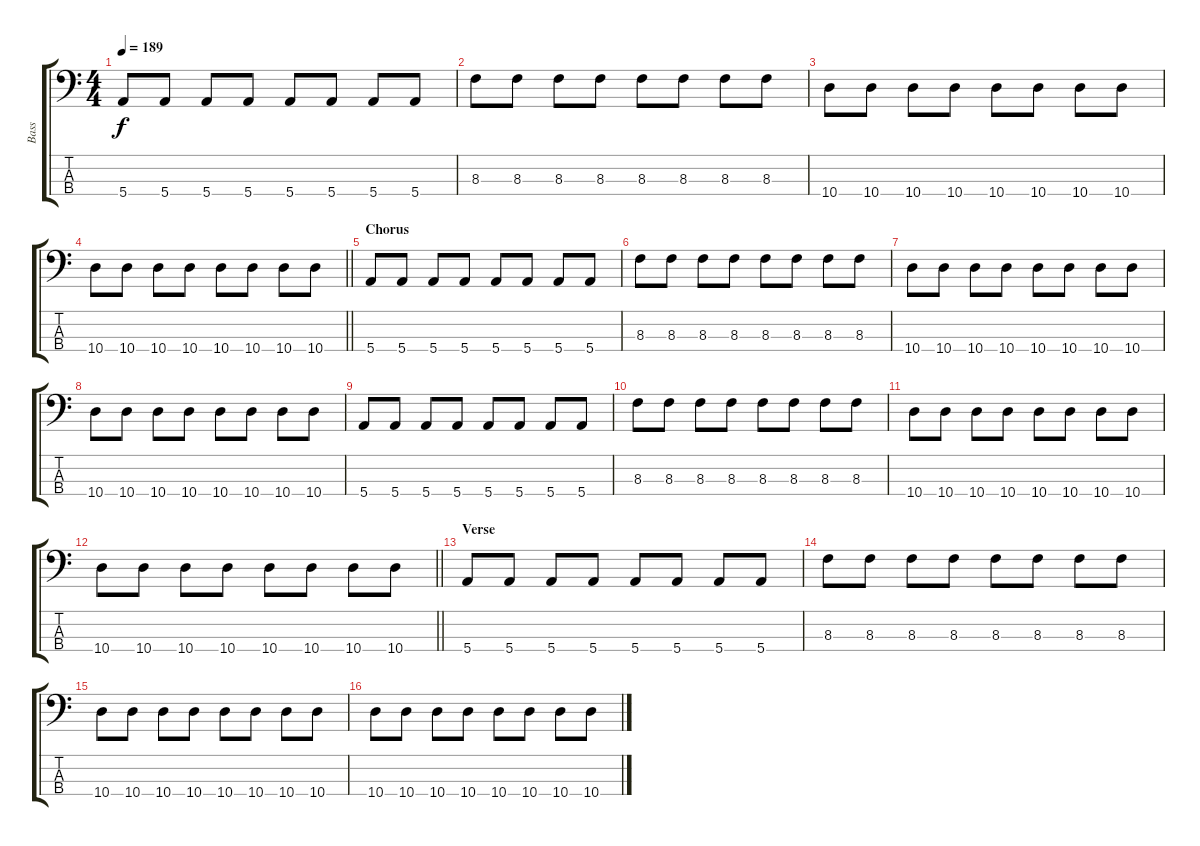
\track ("Bass" "Bass") {instrument electricbassfinger}
\staff {score tabs}
\tuning (G2 D2 A1 E1) {hide}
\ts (4 4)
\tempo 189
\clef f4
\ks c
5.4.8{dy f} 5.4.8 5.4.8 5.4.8 5.4.8 5.4.8 5.4.8 5.4.8 |
8.3.8 8.3.8 8.3.8 8.3.8 8.3.8 8.3.8 8.3.8 8.3.8 |
10.4.8 10.4.8 10.4.8 10.4.8 10.4.8 10.4.8 10.4.8 10.4.8 |
\barLineRight lightlight
10.4.8 10.4.8 10.4.8 10.4.8 10.4.8 10.4.8 10.4.8 10.4.8 |
\section ("" "Chorus")
5.4.8 5.4.8 5.4.8 5.4.8 5.4.8 5.4.8 5.4.8 5.4.8 |
8.3.8 8.3.8 8.3.8 8.3.8 8.3.8 8.3.8 8.3.8 8.3.8 |
10.4.8 10.4.8 10.4.8 10.4.8 10.4.8 10.4.8 10.4.8 10.4.8 |
10.4.8 10.4.8 10.4.8 10.4.8 10.4.8 10.4.8 10.4.8 10.4.8 |
5.4.8 5.4.8 5.4.8 5.4.8 5.4.8 5.4.8 5.4.8 5.4.8 |
8.3.8 8.3.8 8.3.8 8.3.8 8.3.8 8.3.8 8.3.8 8.3.8 |
10.4.8 10.4.8 10.4.8 10.4.8 10.4.8 10.4.8 10.4.8 10.4.8 |
\barLineRight lightlight
10.4.8 10.4.8 10.4.8 10.4.8 10.4.8 10.4.8 10.4.8 10.4.8 |
\section ("" "Verse")
5.4.8 5.4.8 5.4.8 5.4.8 5.4.8 5.4.8 5.4.8 5.4.8 |
8.3.8 8.3.8 8.3.8 8.3.8 8.3.8 8.3.8 8.3.8 8.3.8 |
10.4.8 10.4.8 10.4.8 10.4.8 10.4.8 10.4.8 10.4.8 10.4.8 |
10.4.8 10.4.8 10.4.8 10.4.8 10.4.8 10.4.8 10.4.8 10.4.8
